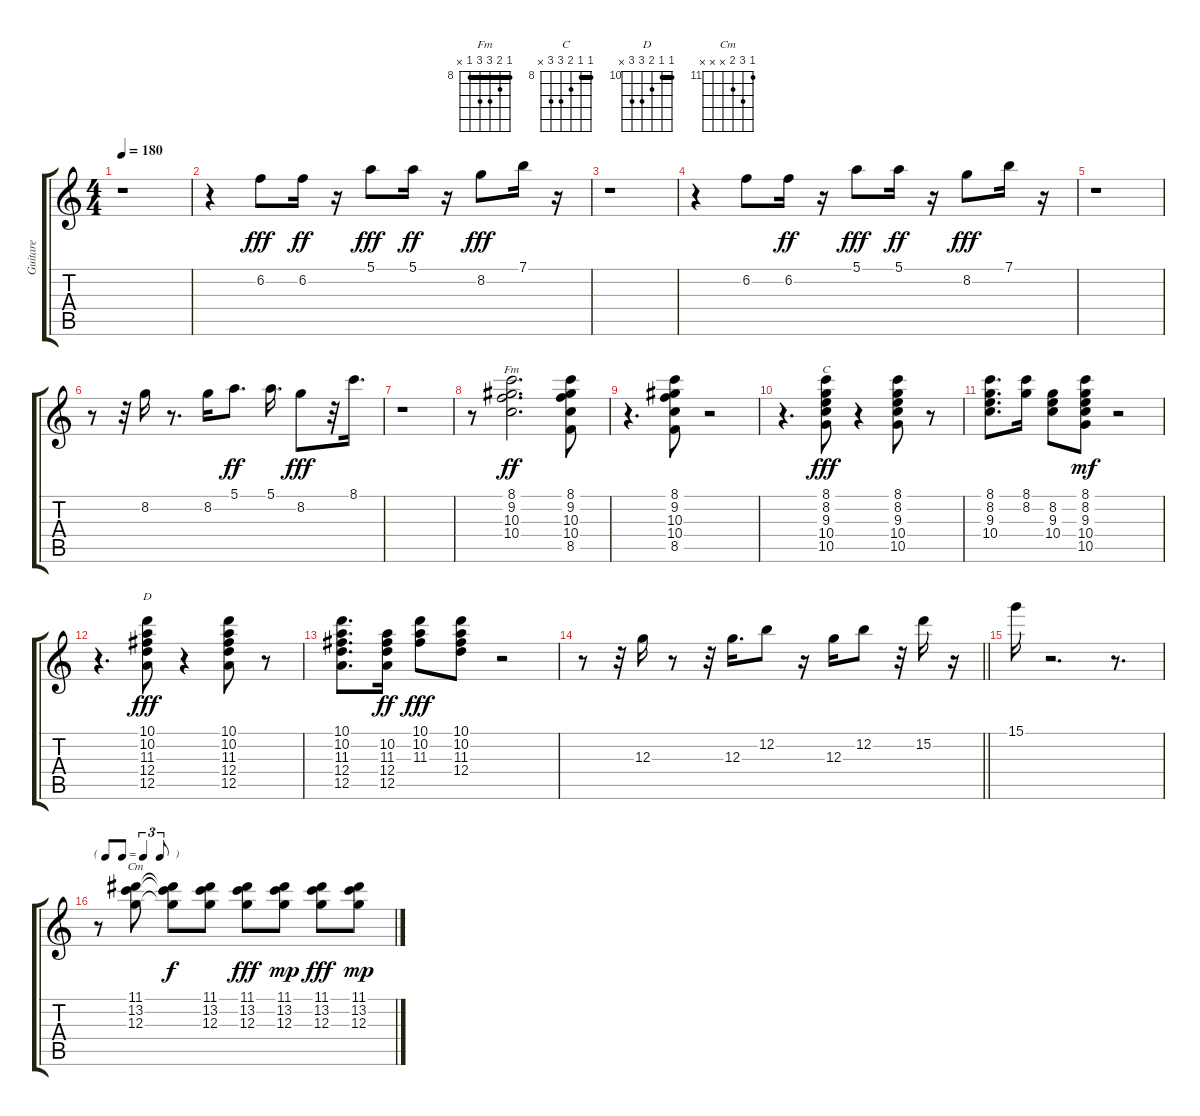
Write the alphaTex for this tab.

\track ("Guitare" "Guitare") {instrument acousticguitarsteel}
\staff {score tabs}
\tuning (E4 B3 G3 D3 A2 E2) {hide}
\chord ("Fm" 8 9 10 10 8 x) {firstfret 8 barre 8}
\chord ("C" 8 8 9 10 10 x) {firstfret 8 barre 8}
\chord ("D" 10 10 11 12 12 x) {firstfret 10 barre 10}
\chord ("Cm" 11 13 12 x x x) {firstfret 11}
\ts (4 4)
\tempo 180
\clef g2
\ks c
r.1{dy fff} |
r.4 6.2.8 6.2.16{dy ff} r.16 5.1.8{dy fff} 5.1.16{dy ff} r.16 8.2.8{dy fff} 7.1.16 r.16 |
r.1 |
r.4 6.2.8 6.2.16{dy ff} r.16 5.1.8{dy fff} 5.1.16{dy ff} r.16 8.2.8{dy fff} 7.1.16 r.16 |
r.1 |
r.8 r.32 8.2.16 r.8{d} 8.2.16 5.1.8{d dy ff} 5.1.16{d} 8.2.8{dy fff} r.32 8.1.16{d} |
r.1 |
r.8 (8.1 9.2 10.3 10.4).2{d ch "Fm" dy ff} (8.1 9.2 10.3 10.4 8.5).8 |
r.4{d} (8.1 9.2 10.3 10.4 8.5).8 r.2 |
r.4{d} (8.1 8.2 9.3 10.4 10.5).8{ch "C" dy fff} r.4 (8.1 8.2 9.3 10.4 10.5).8 r.8 |
(8.1 8.2 9.3 10.4).8{d} (8.1 8.2).16 (8.2 9.3 10.4).8 (8.1 8.2 9.3 10.4 10.5).8{dy mf} r.2 |
r.4{d} (10.1 10.2 11.3 12.4 12.5).8{ch "D" dy fff} r.4 (10.1 10.2 11.3 12.4 12.5).8 r.8 |
(10.1 10.2 11.3 12.4 12.5).8{d} (10.2 11.3 12.4 12.5).16{dy ff} (10.1 10.2 11.3).8{dy fff} (10.1 10.2 11.3 12.4).8 r.2 |
\barLineRight lightlight
r.8 r.32 12.3.16 r.8 r.32 12.3.16{d} 12.2.8 r.16 12.3.16 12.2.8 r.32 15.2.16 r.16 |
15.1.16 r.2{d} r.8{d} |
\tf triplet8th
r.8 (11.1 13.2 12.3).8{ch "Cm"} (11.1{t} 13.2{t} 12.3{t}).8{dy f} (11.1 13.2 12.3).8 (11.1 13.2 12.3).8{dy fff} (11.1 13.2 12.3).8{dy mp} (11.1 13.2 12.3).8{dy fff} (11.1 13.2 12.3).8{dy mp}
